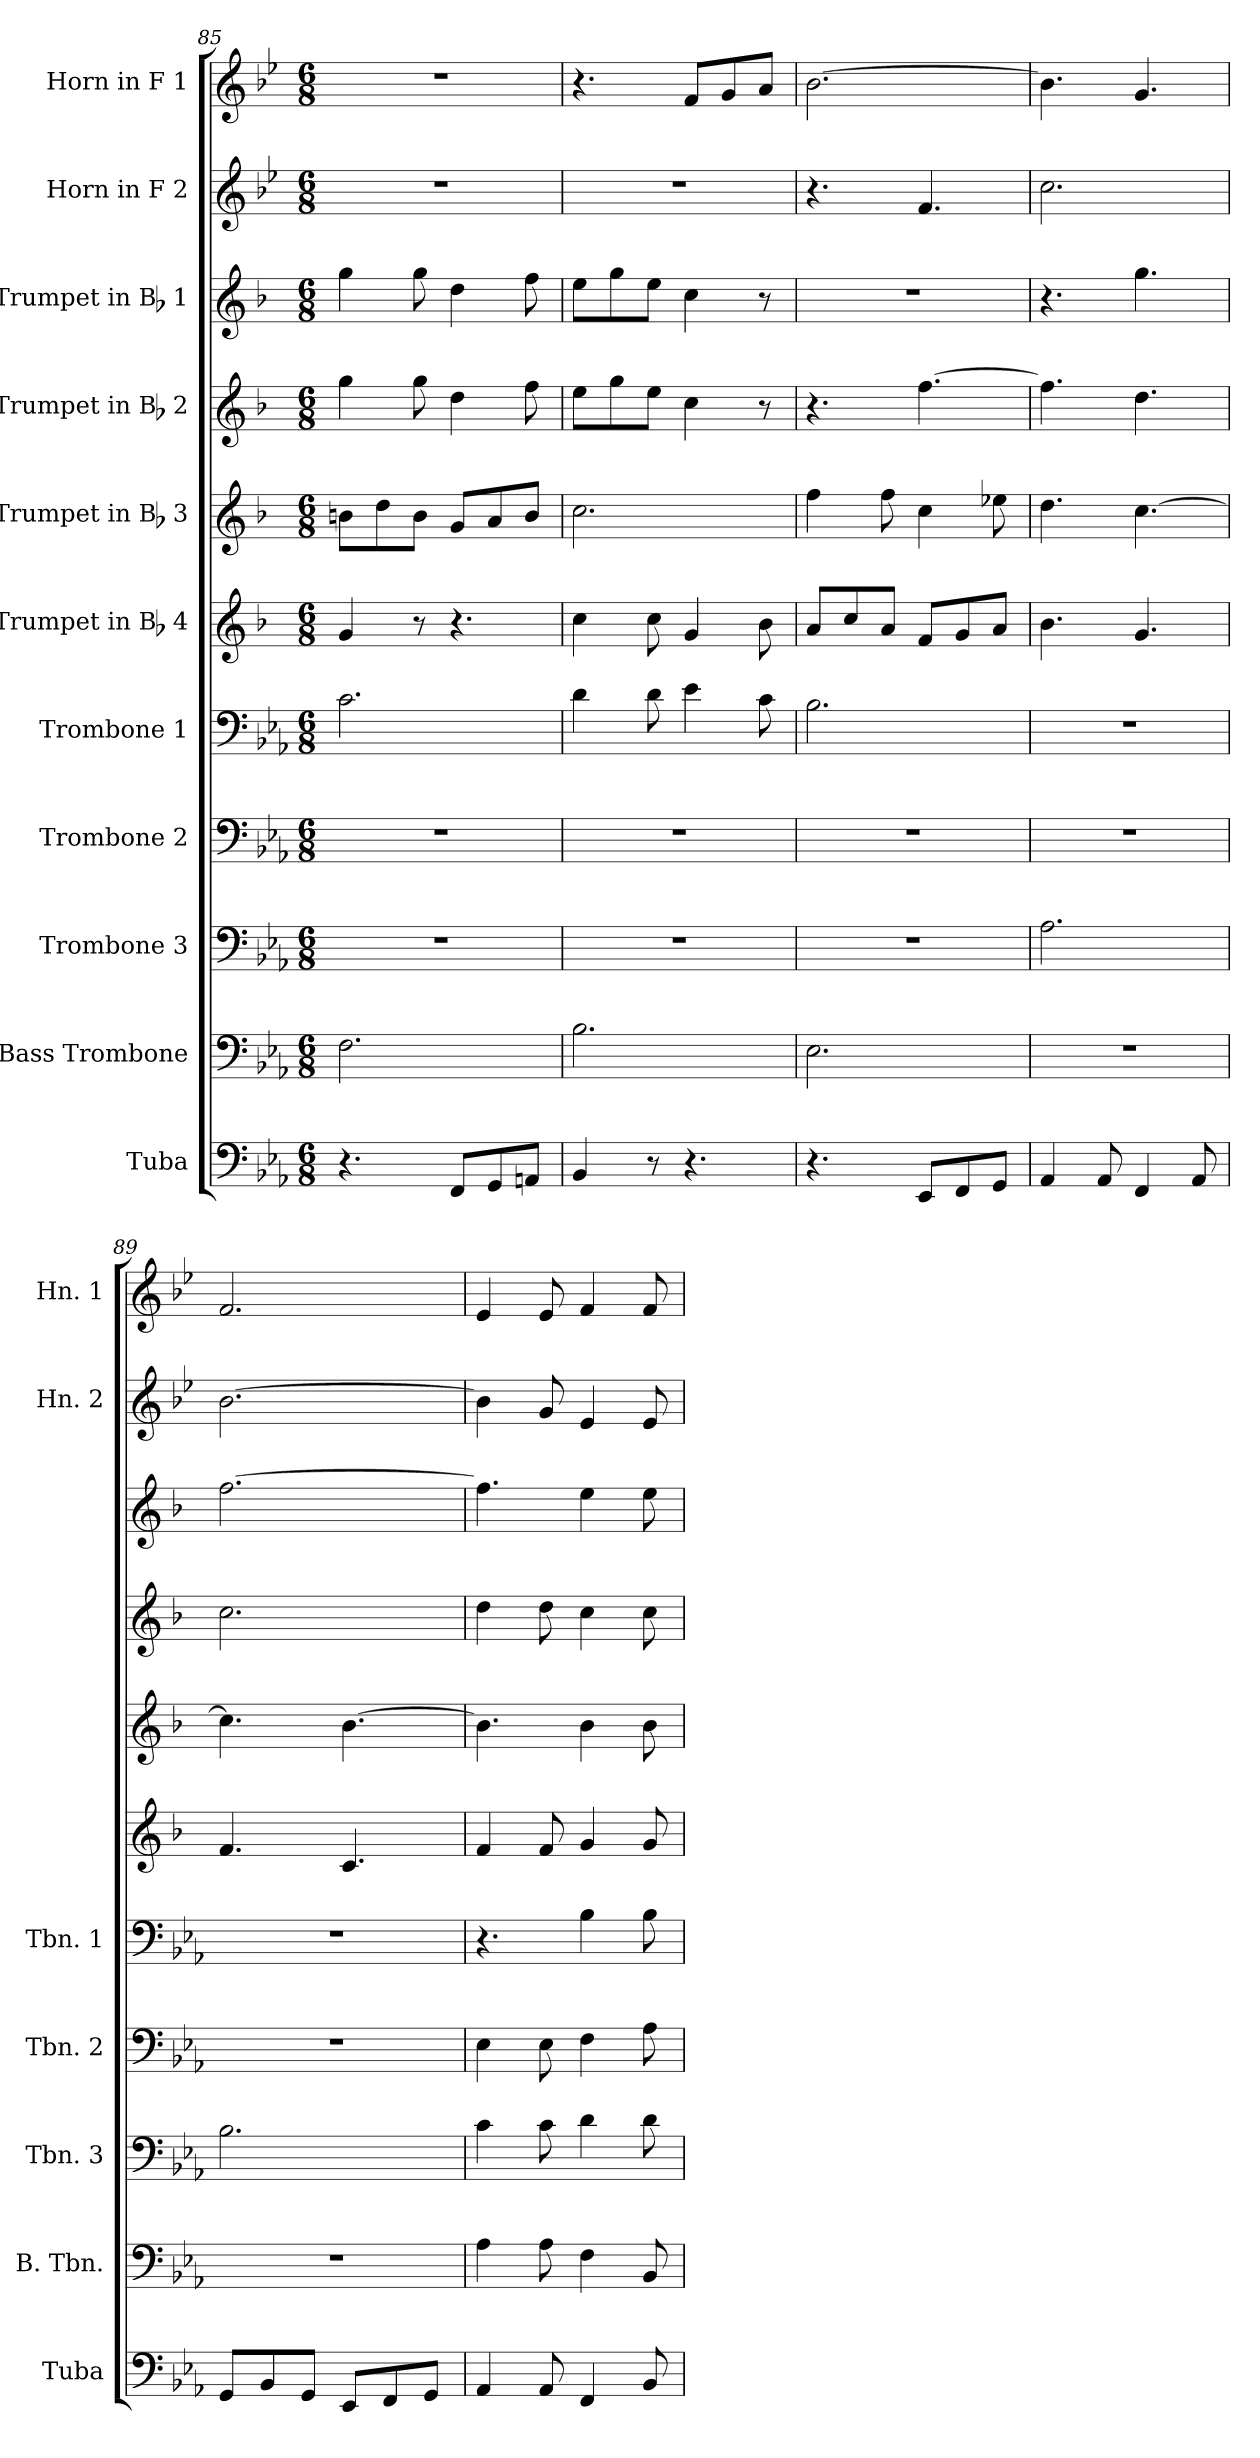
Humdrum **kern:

**kern	**kern	**kern	**kern	**kern	**kern	**kern	**kern	**kern	**kern	**kern
*part11	*part10	*part9	*part8	*part7	*part6	*part5	*part4	*part3	*part2	*part1
*staff11	*staff10	*staff9	*staff8	*staff7	*staff6	*staff5	*staff4	*staff3	*staff2	*staff1
*I"Tuba	*I"Bass Trombone	*I"Trombone 3	*I"Trombone 2	*I"Trombone 1	*I"Trumpet in Bb 4	*I"Trumpet in Bb 3	*I"Trumpet in Bb 2	*I"Trumpet in Bb 1	*I"Horn in F 2	*I"Horn in F 1
*I'Tuba	*I'B. Tbn.	*I'Tbn. 3	*I'Tbn. 2	*I'Tbn. 1	*	*	*	*	*I'Hn. 2	*I'Hn. 1
*clefF4	*clefF4	*clefF4	*clefF4	*clefF4	*clefG2	*clefG2	*clefG2	*clefG2	*clefG2	*clefG2
*	*	*	*	*	*ITrd1c2	*ITrd1c2	*ITrd1c2	*ITrd1c2	*ITrd4c7	*ITrd4c7
*k[b-e-a-]	*k[b-e-a-]	*k[b-e-a-]	*k[b-e-a-]	*k[b-e-a-]	*k[b-e-a-]	*k[b-e-a-]	*k[b-e-a-]	*k[b-e-a-]	*k[b-e-a-]	*k[b-e-a-]
*E-:	*E-:	*E-:	*E-:	*E-:	*E-:	*E-:	*E-:	*E-:	*E-:	*E-:
*M6/8	*M6/8	*M6/8	*M6/8	*M6/8	*M6/8	*M6/8	*M6/8	*M6/8	*M6/8	*M6/8
=85	=85	=85	=85	=85	=85	=85	=85	=85	=85	=85
4.r	2.F\	2.r	2.r	2.c\	4f/	8an\L	4ff\	4ff\	2.r	2.r
.	.	.	.	.	.	8cc\	.	.	.	.
.	.	.	.	.	8r	8a\J	8ff\	8ff\	.	.
8FF/L	.	.	.	.	4.r	8f/L	4cc\	4cc\	.	.
8GG/	.	.	.	.	.	8g/	.	.	.	.
8AAn/J	.	.	.	.	.	8a/J	8ee-\	8ee-\	.	.
=86	=86	=86	=86	=86	=86	=86	=86	=86	=86	=86
4BB-/	2.B-\	2.r	2.r	4d\	4b-\	2.b-\	8dd\L	8dd\L	2.r	4.r
.	.	.	.	.	.	.	8ff\	8ff\	.	.
8r	.	.	.	8d\	8b-\	.	8dd\J	8dd\J	.	.
4.r	.	.	.	4e-\	4f/	.	4b-\	4b-\	.	8B-/L
.	.	.	.	.	.	.	.	.	.	8c/
.	.	.	.	8c\	8a-\	.	8r	8r	.	8d/J
=87	=87	=87	=87	=87	=87	=87	=87	=87	=87	=87
4.r	2.E-\	2.r	2.r	2.B-\	8g/L	4ee-\	4.r	2.r	4.r	[2.e-\
.	.	.	.	.	8b-/	.	.	.	.	.
.	.	.	.	.	8g/J	8ee-\	.	.	.	.
8EE-/L	.	.	.	.	8e-/L	4b-\	[4.ee-\	.	4.B-/	.
8FF/	.	.	.	.	8f/	.	.	.	.	.
8GG/J	.	.	.	.	8g/J	8dd-X\	.	.	.	.
=88	=88	=88	=88	=88	=88	=88	=88	=88	=88	=88
4AA-/	2.r	2.A-\	2.r	2.r	4.a-\	4.cc\	4.ee-\]	4.r	2.f\	4.e-\]
8AA-/	.	.	.	.	.	.	.	.	.	.
4FF/	.	.	.	.	4.f/	[4.b-\	4.cc\	4.ff\	.	4.c/
8AA-/	.	.	.	.	.	.	.	.	.	.
=89	=89	=89	=89	=89	=89	=89	=89	=89	=89	=89
8GG/L	2.r	2.B-\	2.r	2.r	4.e-/	4.b-\]	2.b-\	[2.ee-\	[2.e-\	2.B-/
8BB-/	.	.	.	.	.	.	.	.	.	.
8GG/J	.	.	.	.	.	.	.	.	.	.
8EE-/L	.	.	.	.	4.B-/	[4.a-\	.	.	.	.
8FF/	.	.	.	.	.	.	.	.	.	.
8GG/J	.	.	.	.	.	.	.	.	.	.
!!LO:PB:g=z
=90	=90	=90	=90	=90	=90	=90	=90	=90	=90	=90
4AA-/	4A-\	4c\	4E-\	4.r	4e-/	4.a-\]	4cc\	4.ee-\]	4e-\]	4A-/
8AA-/	8A-\	8c\	8E-\	.	8e-/	.	8cc\	.	8c/	8A-/
4FF/	4F\	4d\	4F\	4B-\	4f/	4a-\	4b-\	4dd\	4A-/	4B-/
8BB-/	8BB-/	8d\	8A-\	8B-\	8f/	8a-\	8b-\	8dd\	8A-/	8B-/
=	=	=	=	=	=	=	=	=	=	=
*-	*-	*-	*-	*-	*-	*-	*-	*-	*-	*-
